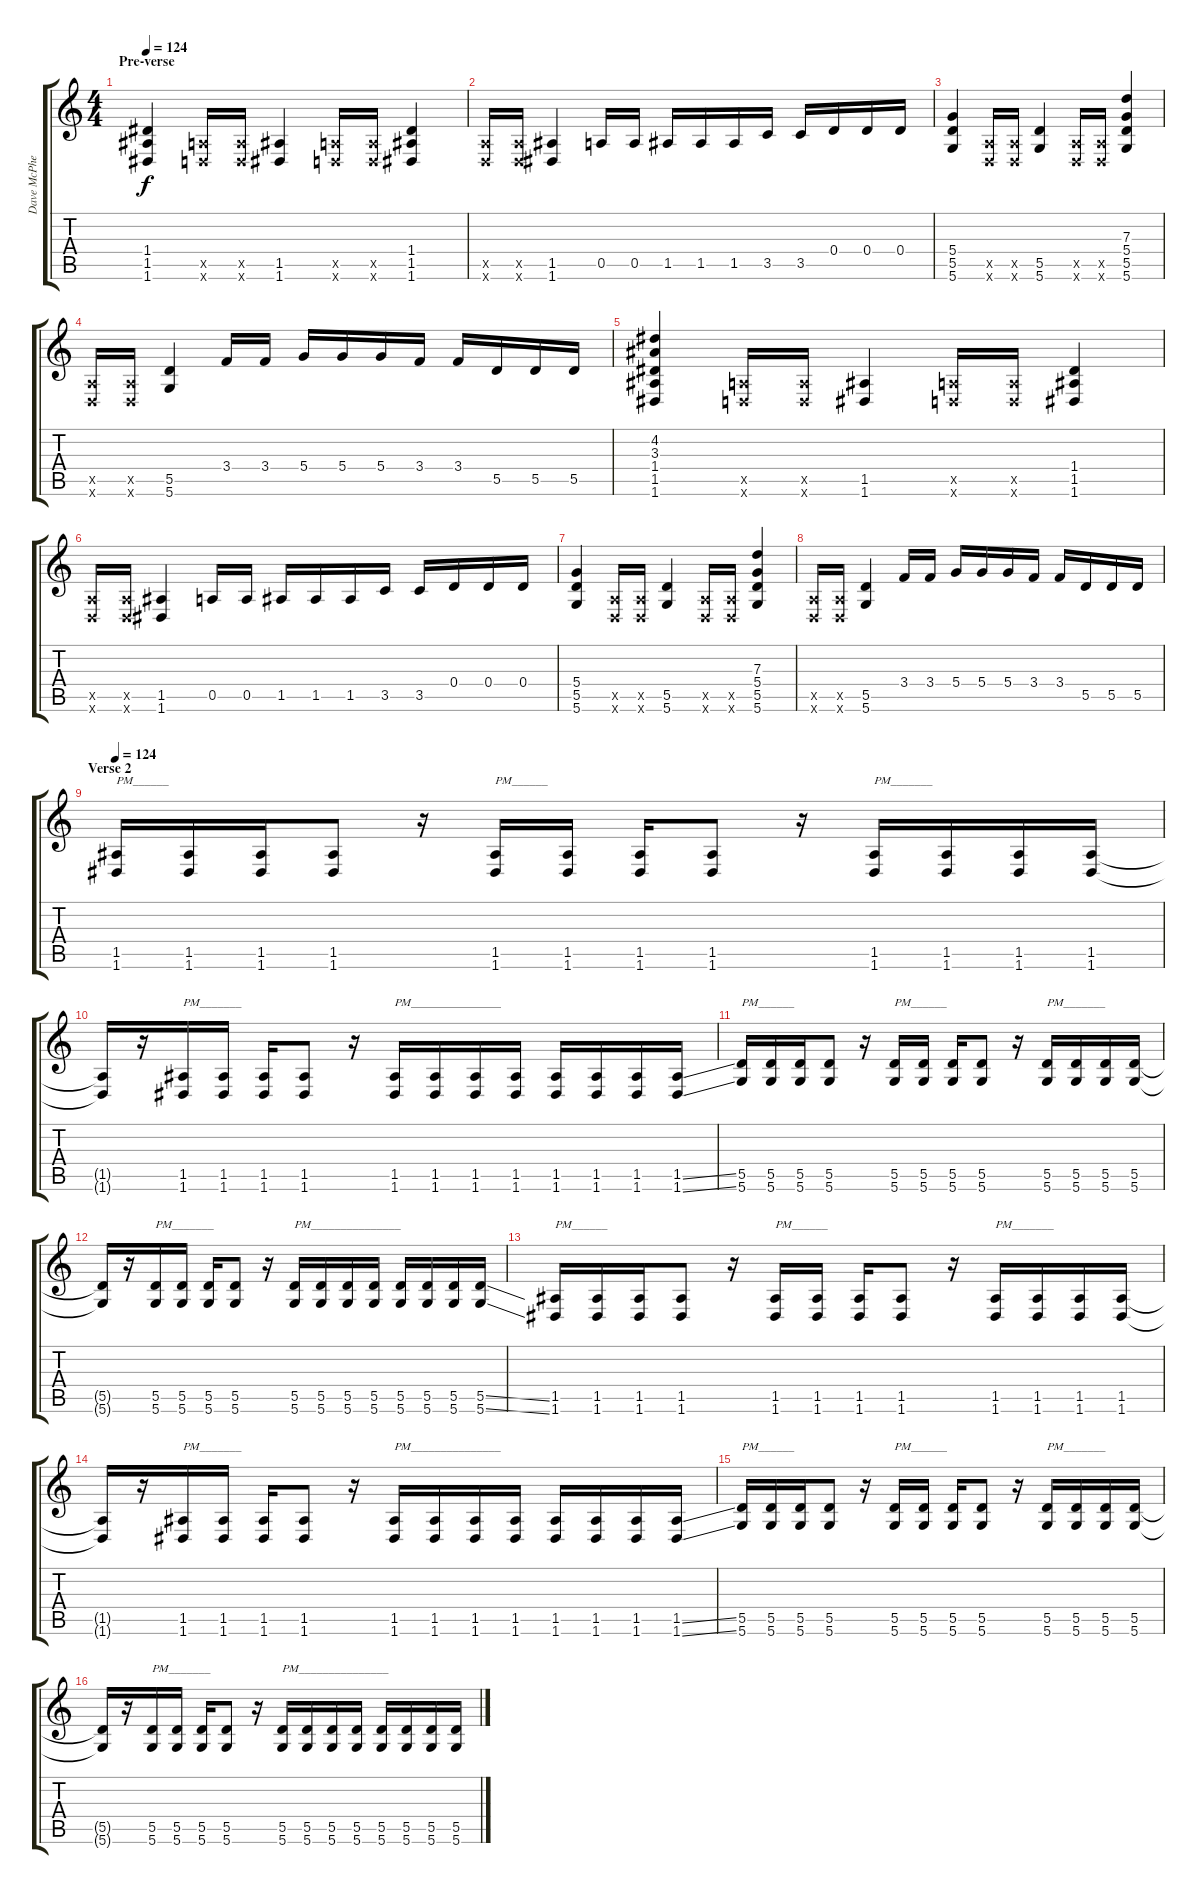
\track ("Dave McPherson - Guitar" "Dave McPhe") {instrument overdrivenguitar}
\staff {score tabs}
\tuning (E4 B3 G3 D3 A2 D2) {hide}
\ts (4 4)
\section ("" "Pre-verse")
\tempo 124
\clef g2
\ks c
(1.4 1.5 1.6).4{dy f volume 12 balance 2 instrument overdrivenguitar} (0.5{x} 0.6{x}).16 (0.5{x} 0.6{x}).16 (1.5 1.6).4 (0.5{x} 0.6{x}).16 (0.5{x} 0.6{x}).16 (1.4 1.5 1.6).4 |
(0.5{x} 0.6{x}).16 (0.5{x} 0.6{x}).16 (1.5 1.6).4 0.5.16 0.5.16 1.5.16 1.5.16 1.5.16 3.5.16 3.5.16 0.4.16 0.4.16 0.4.16 |
(5.4 5.5 5.6).4 (0.5{x} 0.6{x}).16 (0.5{x} 0.6{x}).16 (5.5 5.6).4 (0.5{x} 0.6{x}).16 (0.5{x} 0.6{x}).16 (7.3 5.4 5.5 5.6).4 |
(0.5{x} 0.6{x}).16 (0.5{x} 0.6{x}).16 (5.5 5.6).4 3.4.16 3.4.16 5.4.16 5.4.16 5.4.16 3.4.16 3.4.16 5.5.16 5.5.16 5.5.16 |
(4.2 3.3 1.4 1.5 1.6).4 (0.5{x} 0.6{x}).16 (0.5{x} 0.6{x}).16 (1.5 1.6).4 (0.5{x} 0.6{x}).16 (0.5{x} 0.6{x}).16 (1.4 1.5 1.6).4 |
(0.5{x} 0.6{x}).16 (0.5{x} 0.6{x}).16 (1.5 1.6).4 0.5.16 0.5.16 1.5.16 1.5.16 1.5.16 3.5.16 3.5.16 0.4.16 0.4.16 0.4.16 |
(5.4 5.5 5.6).4 (0.5{x} 0.6{x}).16 (0.5{x} 0.6{x}).16 (5.5 5.6).4 (0.5{x} 0.6{x}).16 (0.5{x} 0.6{x}).16 (7.3 5.4 5.5 5.6).4 |
(0.5{x} 0.6{x}).16 (0.5{x} 0.6{x}).16 (5.5 5.6).4 3.4.16 3.4.16 5.4.16 5.4.16 5.4.16 3.4.16 3.4.16 5.5.16 5.5.16 5.5.16 |
\section ("" "Verse 2")
\tempo 124
(1.5 1.6).16{txt "PM______" volume 12 balance 8 instrument electricguitarmuted} (1.5 1.6).16 (1.5 1.6).16 (1.5 1.6).8 r.16 (1.5 1.6).16{txt "PM______"} (1.5 1.6).16 (1.5 1.6).16 (1.5 1.6).8 r.16 (1.5 1.6).16{txt "PM_______"} (1.5 1.6).16 (1.5 1.6).16 (1.5 1.6).16 |
(1.5{t} 1.6{t}).16 r.16 (1.5 1.6).16{txt "PM_______"} (1.5 1.6).16 (1.5 1.6).16 (1.5 1.6).8 r.16 (1.5 1.6).16{txt "PM_______________"} (1.5 1.6).16 (1.5 1.6).16 (1.5 1.6).16 (1.5 1.6).16 (1.5 1.6).16 (1.5 1.6).16 (1.5{ss} 1.6{ss}).16 |
(5.5 5.6).16{txt "PM______"} (5.5 5.6).16 (5.5 5.6).16 (5.5 5.6).8 r.16 (5.5 5.6).16{txt "PM______"} (5.5 5.6).16 (5.5 5.6).16 (5.5 5.6).8 r.16 (5.5 5.6).16{txt "PM_______"} (5.5 5.6).16 (5.5 5.6).16 (5.5 5.6).16 |
(5.5{t} 5.6{t}).16 r.16 (5.5 5.6).16{txt "PM_______"} (5.5 5.6).16 (5.5 5.6).16 (5.5 5.6).8 r.16 (5.5 5.6).16{txt "PM_______________"} (5.5 5.6).16 (5.5 5.6).16 (5.5 5.6).16 (5.5 5.6).16 (5.5 5.6).16 (5.5 5.6).16 (5.5{ss} 5.6{ss}).16 |
(1.5 1.6).16{txt "PM______"} (1.5 1.6).16 (1.5 1.6).16 (1.5 1.6).8 r.16 (1.5 1.6).16{txt "PM______"} (1.5 1.6).16 (1.5 1.6).16 (1.5 1.6).8 r.16 (1.5 1.6).16{txt "PM_______"} (1.5 1.6).16 (1.5 1.6).16 (1.5 1.6).16 |
(1.5{t} 1.6{t}).16 r.16 (1.5 1.6).16{txt "PM_______"} (1.5 1.6).16 (1.5 1.6).16 (1.5 1.6).8 r.16 (1.5 1.6).16{txt "PM_______________"} (1.5 1.6).16 (1.5 1.6).16 (1.5 1.6).16 (1.5 1.6).16 (1.5 1.6).16 (1.5 1.6).16 (1.5{ss} 1.6{ss}).16 |
(5.5 5.6).16{txt "PM______"} (5.5 5.6).16 (5.5 5.6).16 (5.5 5.6).8 r.16 (5.5 5.6).16{txt "PM______"} (5.5 5.6).16 (5.5 5.6).16 (5.5 5.6).8 r.16 (5.5 5.6).16{txt "PM_______"} (5.5 5.6).16 (5.5 5.6).16 (5.5 5.6).16 |
(5.5{t} 5.6{t}).16 r.16 (5.5 5.6).16{txt "PM_______"} (5.5 5.6).16 (5.5 5.6).16 (5.5 5.6).8 r.16 (5.5 5.6).16{txt "PM_______________"} (5.5 5.6).16 (5.5 5.6).16 (5.5 5.6).16 (5.5 5.6).16 (5.5 5.6).16 (5.5 5.6).16 (5.5 5.6{ss}).16
